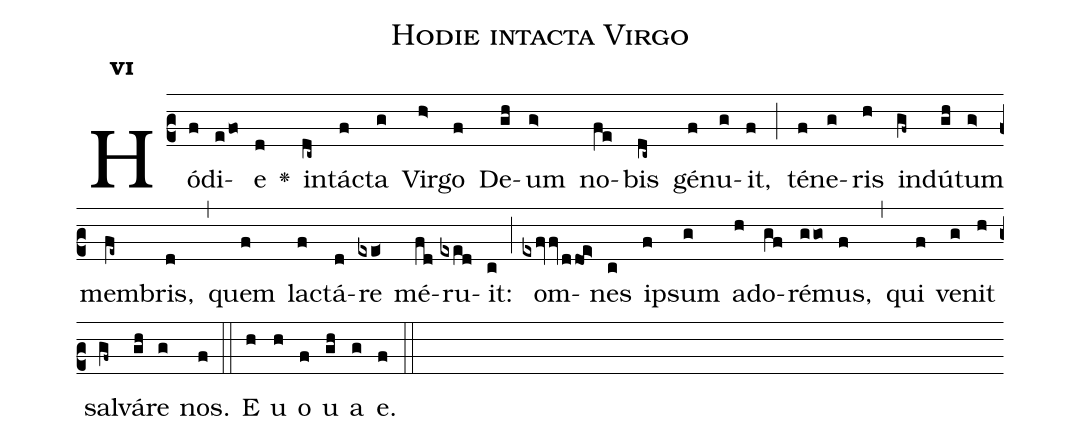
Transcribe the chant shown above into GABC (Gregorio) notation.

name:Hodie intacta Virgo;
office-part:Antiphona;
mode:6;
%%
initial-style: 1;
name: Hodie intacta Virgo
book: Antiphonae & Responsoria/Tomus I, p. 97;
occasion: Die 28 Decembris;
office-part: Vesperae Ant E;
user-notes: ;
commentary: ;
annotation: 6c;
centering-scheme: english;
fontsize: 12;
font: OFLSortsMillGoudy;
height: 11;
width: 4.5;
%%
(c2)Hó(f)di(efo)e(d) <v>\greheightstar</v>() in(dc~)tá(f)cta(g) Vir(h>)go(f) De(gh)um(g>) no(fe)bis(dc~) gé(f)nu(g)it,(f) (;) té(f)ne(g)ris(h) in(gf~)dú(gh)tum(g>) mem(fe~)bris,(d) (,) quem(f) la(f)ctá(d)re(exe<) mé(fd)ru(exed)it:(c) (;) om(exfvvddo/[-0.3]e>)nes(c) i(f)psum(g) ad(h)o(gf)ré(ggo)mus,(f) (,) qui(f) ve(g)nit(h) sal(gf~)vá(gh)re(g) nos.(f) (::)
E(h) u(h) o(f) u(gh) a(g) e.(f) (::)
